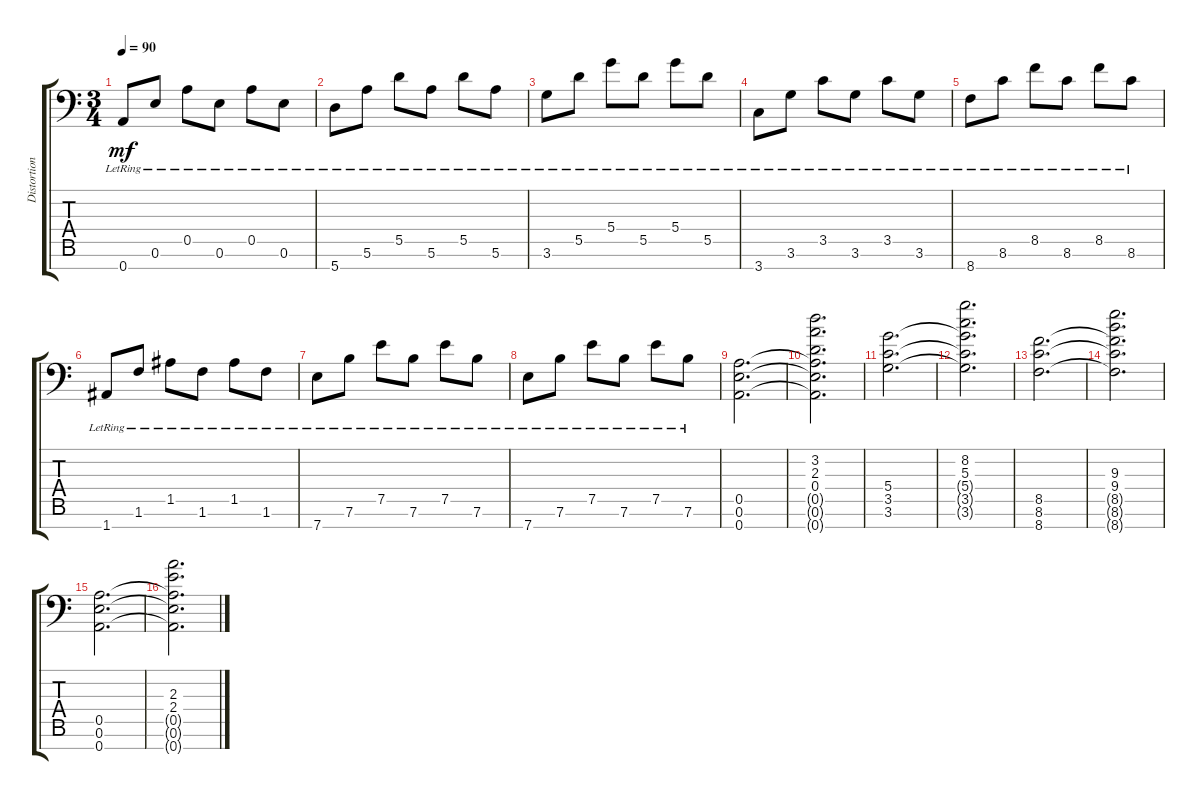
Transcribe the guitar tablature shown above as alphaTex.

\track ("Distortion Guitar" "Distortion") {instrument distortionguitar}
\staff {score tabs}
\tuning (E4 B3 G3 D3 A2 E2 A1) {hide}
\ts (3 4)
\tempo 90
\clef f4
\ks c
0.7{lr}.8{dy mf} 0.6{lr}.8 0.5{lr}.8 0.6{lr}.8 0.5{lr}.8 0.6{lr}.8 |
5.7{lr}.8 5.6{lr}.8 5.5{lr}.8 5.6{lr}.8 5.5{lr}.8 5.6{lr}.8 |
3.6{lr}.8 5.5{lr}.8 5.4{lr}.8 5.5{lr}.8 5.4{lr}.8 5.5{lr}.8 |
3.7{lr}.8 3.6{lr}.8 3.5{lr}.8 3.6{lr}.8 3.5{lr}.8 3.6{lr}.8 |
8.7{lr}.8 8.6{lr}.8 8.5{lr}.8 8.6{lr}.8 8.5{lr}.8 8.6{lr}.8 |
1.7{lr}.8 1.6{lr}.8 1.5{lr}.8 1.6{lr}.8 1.5{lr}.8 1.6{lr}.8 |
7.7{lr}.8 7.6{lr}.8 7.5{lr}.8 7.6{lr}.8 7.5{lr}.8 7.6{lr}.8 |
7.7{lr}.8 7.6{lr}.8 7.5{lr}.8 7.6{lr}.8 7.5{lr}.8 7.6{lr}.8 |
(0.5 0.6 0.7).2{d} |
(3.2 2.3 0.4 0.5{t} 0.6{t} 0.7{t}).2{d} |
(5.4 3.5 3.6).2{d} |
(8.2 5.3 5.4{t} 3.5{t} 3.6{t}).2{d} |
(8.5 8.6 8.7).2{d} |
(9.3 9.4 8.5{t} 8.6{t} 8.7{t}).2{d} |
(0.5 0.6 0.7).2{d} |
(2.3 2.4 0.5{t} 0.6{t} 0.7{t}).2{d}
